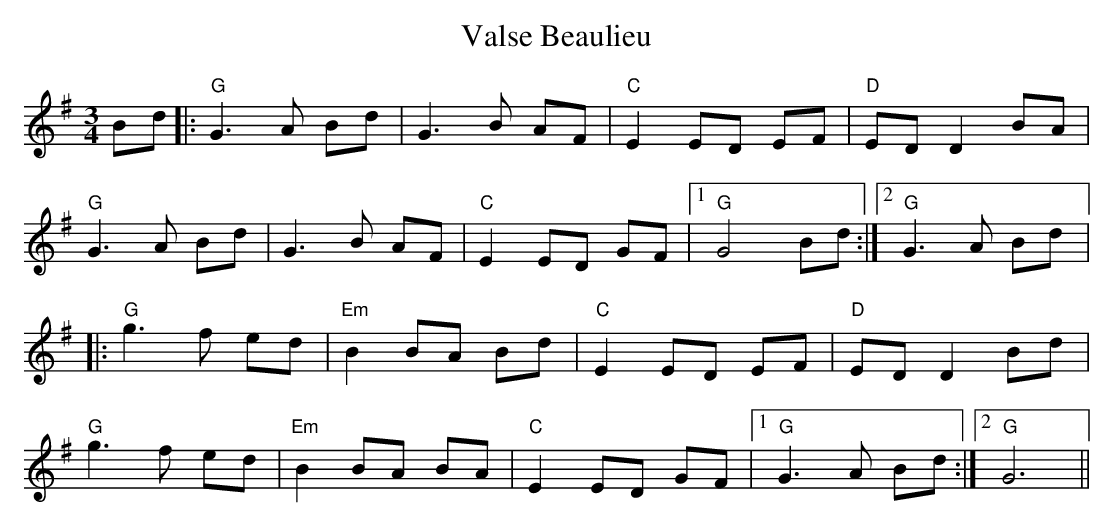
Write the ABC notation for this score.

X:1
T:Valse Beaulieu
M:3/4
L:1/8
K:G
Bd|:"G"G3 A Bd|G3 B AF|"C"E2 ED EF|"D"ED D2 BA|
"G"G3 A Bd| G3 B AF|"C"E2 ED GF|[1"G"G4 Bd:|[2"G"G3 A Bd|:
"G"g3 f ed|"Em"B2 BA Bd|"C"E2 ED EF|"D"ED D2 Bd|
"G"g3 f ed|"Em"B2 BA BA|"C"E2 ED GF|[1"G"G3 A Bd:|[2"G"G6||
